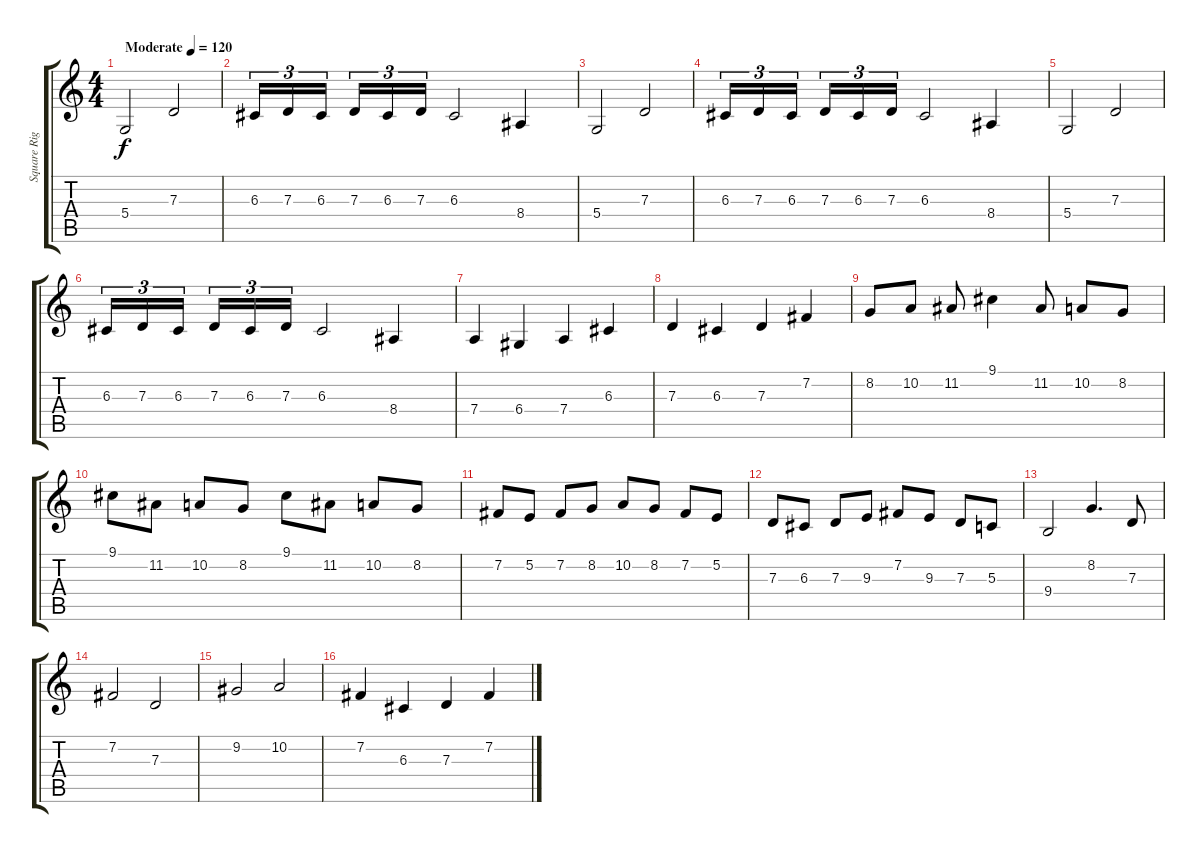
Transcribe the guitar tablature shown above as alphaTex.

\track ("Square Right" "Square Rig") {instrument lead2sawtooth}
\staff {score tabs}
\tuning (E4 B3 G3 D3 A2 E2) {hide}
\ts (4 4)
\tempo (120 "Moderate")
\clef g2
\ks c
5.4.2{dy f instrument lead2sawtooth} 7.3.2 |
6.3.16{tu (3 2)} 7.3.16{tu (3 2)} 6.3.16{tu (3 2) beam splitsecondary} 7.3.16{tu (3 2)} 6.3.16{tu (3 2)} 7.3.16{tu (3 2)} 6.3.2 8.4.4 |
5.4.2 7.3.2 |
6.3.16{tu (3 2)} 7.3.16{tu (3 2)} 6.3.16{tu (3 2) beam splitsecondary} 7.3.16{tu (3 2)} 6.3.16{tu (3 2)} 7.3.16{tu (3 2)} 6.3.2 8.4.4 |
5.4.2 7.3.2 |
6.3.16{tu (3 2)} 7.3.16{tu (3 2)} 6.3.16{tu (3 2) beam splitsecondary} 7.3.16{tu (3 2)} 6.3.16{tu (3 2)} 7.3.16{tu (3 2)} 6.3.2 8.4.4 |
7.4.4 6.4.4 7.4.4 6.3.4 |
7.3.4 6.3.4 7.3.4 7.2.4 |
8.2.8 10.2.8 11.2.8 9.1.4 11.2.8 10.2.8 8.2.8 |
9.1.8 11.2.8 10.2.8 8.2.8 9.1.8 11.2.8 10.2.8 8.2.8 |
7.2.8 5.2.8 7.2.8 8.2.8 10.2.8 8.2.8 7.2.8 5.2.8 |
7.3.8 6.3.8 7.3.8 9.3.8 7.2.8 9.3.8 7.3.8 5.3.8 |
9.4.2 8.2.4{d} 7.3.8 |
7.2.2 7.3.2 |
9.2.2 10.2.2 |
7.2.4 6.3.4 7.3.4 7.2.4
